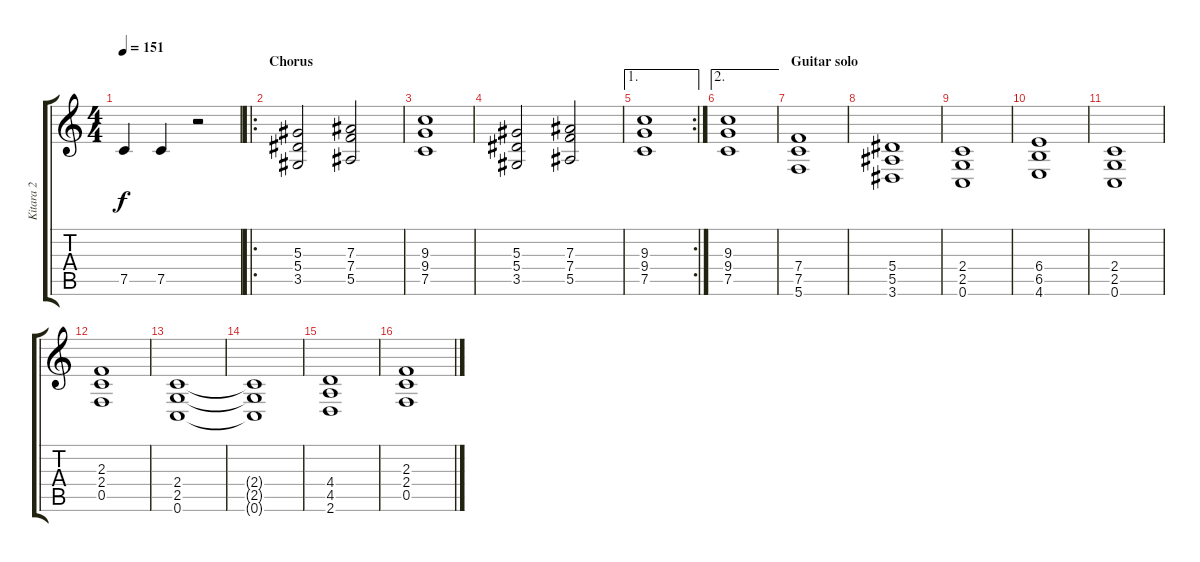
\track ("Kitara 2" "Kitara 2") {instrument distortionguitar}
\staff {score tabs}
\tuning (C4 G3 Eb3 Bb2 F2 C2) {hide}
\ts (4 4)
\tempo 151
\clef g2
\ks c
7.5.4{dy f} 7.5.4 r.2 |
\ro
\section ("" "Chorus")
(5.3 5.4 3.5).2 (7.3 7.4 5.5).2 |
(9.3 9.4 7.5).1 |
(5.3 5.4 3.5).2 (7.3 7.4 5.5).2 |
\ae 1
\rc 2
(9.3 9.4 7.5).1 |
\ae 2
(9.3 9.4 7.5).1 |
\section ("" "Guitar solo")
(7.4 7.5 5.6).1 |
(5.4 5.5 3.6).1 |
(2.4 2.5 0.6).1 |
(6.4 6.5 4.6).1 |
(2.4 2.5 0.6).1 |
(2.3 2.4 0.5).1 |
(2.4 2.5 0.6).1 |
(2.4{t} 2.5{t} 0.6{t}).1 |
(4.4 4.5 2.6).1 |
(2.3 2.4 0.5).1
